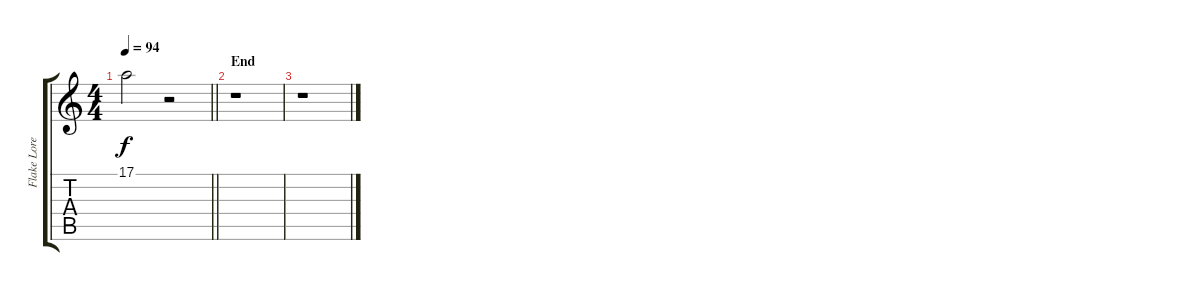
\track ("Flake Lorenz [Keyboard]" "Flake Lore") {instrument lead2sawtooth}
\staff {score tabs}
\tuning (E4 B3 G3 D3 A2 D2) {hide}
\ts (4 4)
\tempo 94
\clef g2
\barLineRight lightlight
\ks c
17.1{t}.2{dy f} r.2 |
\section ("" "End")
r.1 |
r.1
